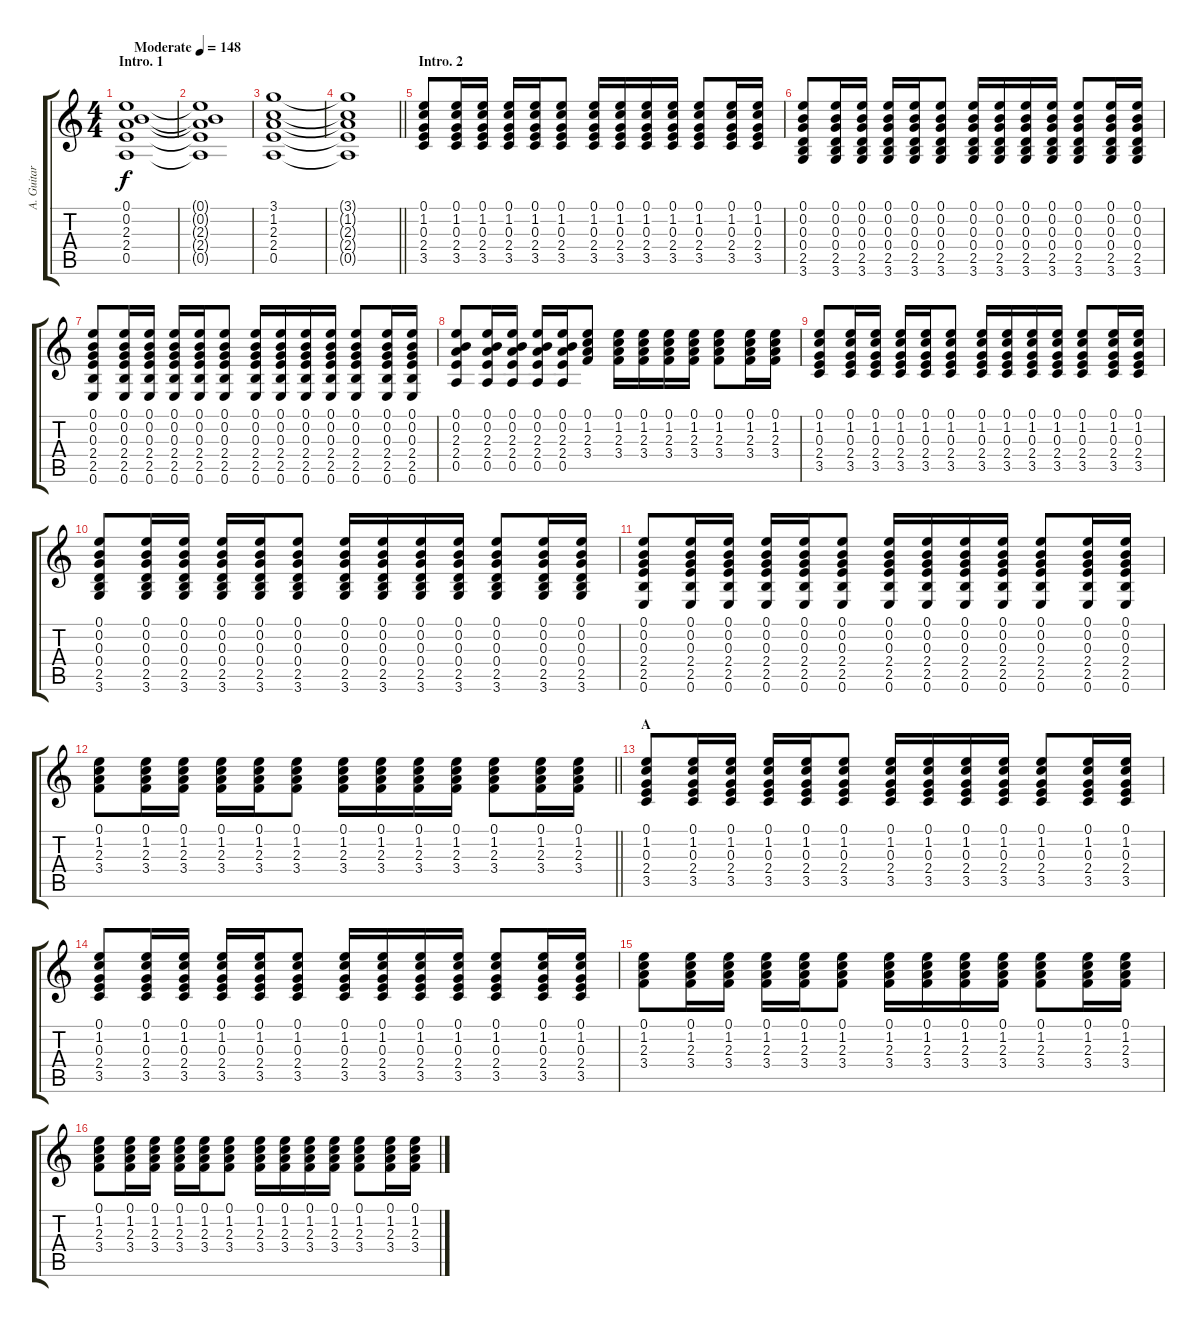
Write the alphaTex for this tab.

\track ("A. Guitar" "A. Guitar") {instrument acousticguitarsteel}
\staff {score tabs}
\tuning (E4 B3 G3 D3 A2 E2) {hide}
\ts (4 4)
\section ("" "Intro. 1")
\tempo (148 "Moderate")
\clef g2
\ks c
(0.1 0.2 2.3 2.4 0.5).1{dy f instrument acousticguitarsteel} |
(0.1{t} 0.2{t} 2.3{t} 2.4{t} 0.5{t}).1 |
(3.1 1.2 2.3 2.4 0.5).1 |
\barLineRight lightlight
(3.1{t} 1.2{t} 2.3{t} 2.4{t} 0.5{t}).1 |
\section ("" "Intro. 2")
(0.1 1.2 0.3 2.4 3.5).8 (0.1 1.2 0.3 2.4 3.5).16 (0.1 1.2 0.3 2.4 3.5).16 (0.1 1.2 0.3 2.4 3.5).16 (0.1 1.2 0.3 2.4 3.5).16 (0.1 1.2 0.3 2.4 3.5).8 (0.1 1.2 0.3 2.4 3.5).16 (0.1 1.2 0.3 2.4 3.5).16 (0.1 1.2 0.3 2.4 3.5).16 (0.1 1.2 0.3 2.4 3.5).16 (0.1 1.2 0.3 2.4 3.5).8 (0.1 1.2 0.3 2.4 3.5).16 (0.1 1.2 0.3 2.4 3.5).16 |
(0.1 0.2 0.3 0.4 2.5 3.6).8 (0.1 0.2 0.3 0.4 2.5 3.6).16 (0.1 0.2 0.3 0.4 2.5 3.6).16 (0.1 0.2 0.3 0.4 2.5 3.6).16 (0.1 0.2 0.3 0.4 2.5 3.6).16 (0.1 0.2 0.3 0.4 2.5 3.6).8 (0.1 0.2 0.3 0.4 2.5 3.6).16 (0.1 0.2 0.3 0.4 2.5 3.6).16 (0.1 0.2 0.3 0.4 2.5 3.6).16 (0.1 0.2 0.3 0.4 2.5 3.6).16 (0.1 0.2 0.3 0.4 2.5 3.6).8 (0.1 0.2 0.3 0.4 2.5 3.6).16 (0.1 0.2 0.3 0.4 2.5 3.6).16 |
(0.1 0.2 0.3 2.4 2.5 0.6).8 (0.1 0.2 0.3 2.4 2.5 0.6).16 (0.1 0.2 0.3 2.4 2.5 0.6).16 (0.1 0.2 0.3 2.4 2.5 0.6).16 (0.1 0.2 0.3 2.4 2.5 0.6).16 (0.1 0.2 0.3 2.4 2.5 0.6).8 (0.1 0.2 0.3 2.4 2.5 0.6).16 (0.1 0.2 0.3 2.4 2.5 0.6).16 (0.1 0.2 0.3 2.4 2.5 0.6).16 (0.1 0.2 0.3 2.4 2.5 0.6).16 (0.1 0.2 0.3 2.4 2.5 0.6).8 (0.1 0.2 0.3 2.4 2.5 0.6).16 (0.1 0.2 0.3 2.4 2.5 0.6).16 |
(0.1 0.2 2.3 2.4 0.5).8 (0.1 0.2 2.3 2.4 0.5).16 (0.1 0.2 2.3 2.4 0.5).16 (0.1 0.2 2.3 2.4 0.5).16 (0.1 0.2 2.3 2.4 0.5).16 (0.1 1.2 2.3 3.4).8 (0.1 1.2 2.3 3.4).16 (0.1 1.2 2.3 3.4).16 (0.1 1.2 2.3 3.4).16 (0.1 1.2 2.3 3.4).16 (0.1 1.2 2.3 3.4).8 (0.1 1.2 2.3 3.4).16 (0.1 1.2 2.3 3.4).16 |
(0.1 1.2 0.3 2.4 3.5).8 (0.1 1.2 0.3 2.4 3.5).16 (0.1 1.2 0.3 2.4 3.5).16 (0.1 1.2 0.3 2.4 3.5).16 (0.1 1.2 0.3 2.4 3.5).16 (0.1 1.2 0.3 2.4 3.5).8 (0.1 1.2 0.3 2.4 3.5).16 (0.1 1.2 0.3 2.4 3.5).16 (0.1 1.2 0.3 2.4 3.5).16 (0.1 1.2 0.3 2.4 3.5).16 (0.1 1.2 0.3 2.4 3.5).8 (0.1 1.2 0.3 2.4 3.5).16 (0.1 1.2 0.3 2.4 3.5).16 |
(0.1 0.2 0.3 0.4 2.5 3.6).8 (0.1 0.2 0.3 0.4 2.5 3.6).16 (0.1 0.2 0.3 0.4 2.5 3.6).16 (0.1 0.2 0.3 0.4 2.5 3.6).16 (0.1 0.2 0.3 0.4 2.5 3.6).16 (0.1 0.2 0.3 0.4 2.5 3.6).8 (0.1 0.2 0.3 0.4 2.5 3.6).16 (0.1 0.2 0.3 0.4 2.5 3.6).16 (0.1 0.2 0.3 0.4 2.5 3.6).16 (0.1 0.2 0.3 0.4 2.5 3.6).16 (0.1 0.2 0.3 0.4 2.5 3.6).8 (0.1 0.2 0.3 0.4 2.5 3.6).16 (0.1 0.2 0.3 0.4 2.5 3.6).16 |
(0.1 0.2 0.3 2.4 2.5 0.6).8 (0.1 0.2 0.3 2.4 2.5 0.6).16 (0.1 0.2 0.3 2.4 2.5 0.6).16 (0.1 0.2 0.3 2.4 2.5 0.6).16 (0.1 0.2 0.3 2.4 2.5 0.6).16 (0.1 0.2 0.3 2.4 2.5 0.6).8 (0.1 0.2 0.3 2.4 2.5 0.6).16 (0.1 0.2 0.3 2.4 2.5 0.6).16 (0.1 0.2 0.3 2.4 2.5 0.6).16 (0.1 0.2 0.3 2.4 2.5 0.6).16 (0.1 0.2 0.3 2.4 2.5 0.6).8 (0.1 0.2 0.3 2.4 2.5 0.6).16 (0.1 0.2 0.3 2.4 2.5 0.6).16 |
\barLineRight lightlight
(0.1 1.2 2.3 3.4).8 (0.1 1.2 2.3 3.4).16 (0.1 1.2 2.3 3.4).16 (0.1 1.2 2.3 3.4).16 (0.1 1.2 2.3 3.4).16 (0.1 1.2 2.3 3.4).8 (0.1 1.2 2.3 3.4).16 (0.1 1.2 2.3 3.4).16 (0.1 1.2 2.3 3.4).16 (0.1 1.2 2.3 3.4).16 (0.1 1.2 2.3 3.4).8 (0.1 1.2 2.3 3.4).16 (0.1 1.2 2.3 3.4).16 |
\section ("" "A")
(0.1 1.2 0.3 2.4 3.5).8 (0.1 1.2 0.3 2.4 3.5).16 (0.1 1.2 0.3 2.4 3.5).16 (0.1 1.2 0.3 2.4 3.5).16 (0.1 1.2 0.3 2.4 3.5).16 (0.1 1.2 0.3 2.4 3.5).8 (0.1 1.2 0.3 2.4 3.5).16 (0.1 1.2 0.3 2.4 3.5).16 (0.1 1.2 0.3 2.4 3.5).16 (0.1 1.2 0.3 2.4 3.5).16 (0.1 1.2 0.3 2.4 3.5).8 (0.1 1.2 0.3 2.4 3.5).16 (0.1 1.2 0.3 2.4 3.5).16 |
(0.1 1.2 0.3 2.4 3.5).8 (0.1 1.2 0.3 2.4 3.5).16 (0.1 1.2 0.3 2.4 3.5).16 (0.1 1.2 0.3 2.4 3.5).16 (0.1 1.2 0.3 2.4 3.5).16 (0.1 1.2 0.3 2.4 3.5).8 (0.1 1.2 0.3 2.4 3.5).16 (0.1 1.2 0.3 2.4 3.5).16 (0.1 1.2 0.3 2.4 3.5).16 (0.1 1.2 0.3 2.4 3.5).16 (0.1 1.2 0.3 2.4 3.5).8 (0.1 1.2 0.3 2.4 3.5).16 (0.1 1.2 0.3 2.4 3.5).16 |
(0.1 1.2 2.3 3.4).8 (0.1 1.2 2.3 3.4).16 (0.1 1.2 2.3 3.4).16 (0.1 1.2 2.3 3.4).16 (0.1 1.2 2.3 3.4).16 (0.1 1.2 2.3 3.4).8 (0.1 1.2 2.3 3.4).16 (0.1 1.2 2.3 3.4).16 (0.1 1.2 2.3 3.4).16 (0.1 1.2 2.3 3.4).16 (0.1 1.2 2.3 3.4).8 (0.1 1.2 2.3 3.4).16 (0.1 1.2 2.3 3.4).16 |
(0.1 1.2 2.3 3.4).8 (0.1 1.2 2.3 3.4).16 (0.1 1.2 2.3 3.4).16 (0.1 1.2 2.3 3.4).16 (0.1 1.2 2.3 3.4).16 (0.1 1.2 2.3 3.4).8 (0.1 1.2 2.3 3.4).16 (0.1 1.2 2.3 3.4).16 (0.1 1.2 2.3 3.4).16 (0.1 1.2 2.3 3.4).16 (0.1 1.2 2.3 3.4).8 (0.1 1.2 2.3 3.4).16 (0.1 1.2 2.3 3.4).16
